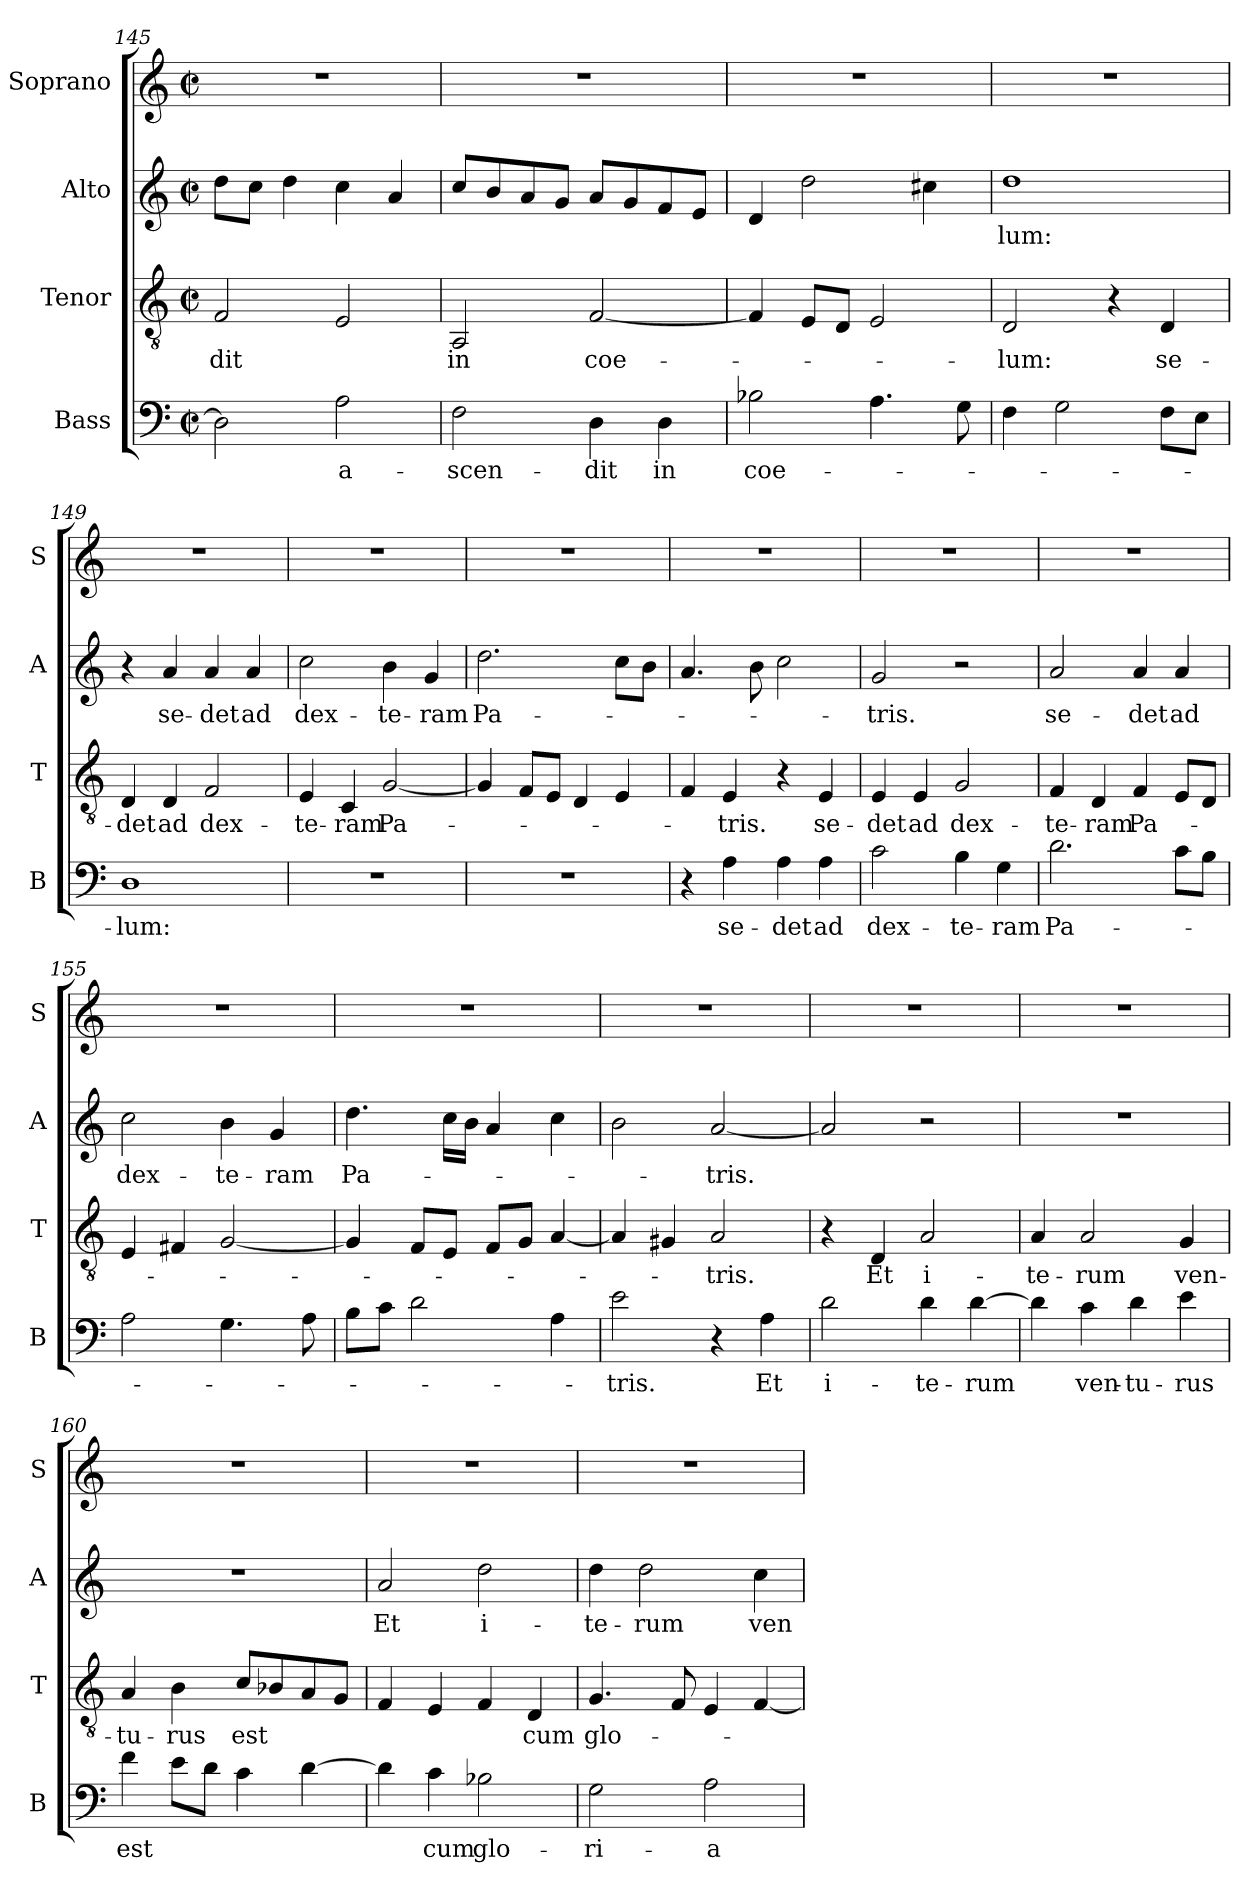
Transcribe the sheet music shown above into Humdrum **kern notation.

**kern	**text	**kern	**text	**kern	**text	**kern
*part4	*part4	*part3	*part3	*part2	*part2	*part1
*staff4	*staff4	*staff3	*staff3	*staff2	*staff2	*staff1
*I"Bass	*	*I"Tenor	*	*I"Alto	*	*I"Soprano
*I'B	*	*I'T	*	*I'A	*	*I'S
*clefF4	*	*clefGv2	*	*clefG2	*	*clefG2
*k[]	*	*k[]	*	*k[]	*	*k[]
*a:	*	*a:	*	*a:	*	*a:
*M2/2	*	*M2/2	*	*M2/2	*	*M2/2
*met(c|)	*	*met(c|)	*	*met(c|)	*	*met(c|)
=145	=145	=145	=145	=145	=145	=145
!	!	!	!LO:LY:b	!	!	!
2D\]	.	2F/	-dit	8dd\L	.	1r
.	.	.	.	8cc\J	.	.
.	.	.	.	4dd\	.	.
!	!LO:LY:b	!	!	!	!	!
2A\	a-	2E/	.	4cc\	.	.
.	.	.	.	4a/	.	.
=146	=146	=146	=146	=146	=146	=146
!	!LO:LY:b	!	!LO:LY:b	!	!	!
2F\	-scen-	2AA/	in	8cc/L	.	1r
.	.	.	.	8b/	.	.
.	.	.	.	8a/	.	.
.	.	.	.	8g/J	.	.
!	!LO:LY:b	!	!LO:LY:b	!	!	!
4D\	-dit	[2F/	coe-	8a/L	.	.
.	.	.	.	8g/	.	.
!	!LO:LY:b	!	!	!	!	!
4D\	in	.	.	8f/	.	.
.	.	.	.	8e/J	.	.
!!LO:LB:g=z
=147	=147	=147	=147	=147	=147	=147
!	!LO:LY:b	!	!	!	!	!
2B-X\	coe-	4F/]	.	4d/	.	1r
.	.	8E/L	.	2dd\	.	.
.	.	8D/J	.	.	.	.
4.A\	.	2E/	.	.	.	.
.	.	.	.	4cc#X\	.	.
8G\	.	.	.	.	.	.
=148	=148	=148	=148	=148	=148	=148
!	!	!	!LO:LY:b	!	!LO:LY:b	!
4F\	.	2D/	-lum:	1dd	-lum:	1r
2G\	.	.	.	.	.	.
.	.	4r	.	.	.	.
!	!	!	!LO:LY:b	!	!	!
8F\L	.	4D/	se-	.	.	.
8E\J	.	.	.	.	.	.
=149	=149	=149	=149	=149	=149	=149
!	!LO:LY:b	!	!LO:LY:b	!	!	!
1D	-lum:	4D/	-det	4r	.	1r
!	!	!	!LO:LY:b	!	!LO:LY:b	!
.	.	4D/	ad	4a/	se-	.
!	!	!	!LO:LY:b	!	!LO:LY:b	!
.	.	2F/	dex-	4a/	-det	.
!	!	!	!	!	!LO:LY:b	!
.	.	.	.	4a/	ad	.
=150	=150	=150	=150	=150	=150	=150
!	!	!	!LO:LY:b	!	!LO:LY:b	!
1r	.	4E/	-te-	2cc\	dex-	1r
!	!	!	!LO:LY:b	!	!	!
.	.	4C/	-ram	.	.	.
!	!	!	!LO:LY:b	!	!LO:LY:b	!
.	.	[2G/	Pa-	4b\	-te-	.
!	!	!	!	!	!LO:LY:b	!
.	.	.	.	4g/	-ram	.
=151	=151	=151	=151	=151	=151	=151
!	!	!	!	!	!LO:LY:b	!
1r	.	4G/]	.	2.dd\	Pa-	1r
.	.	8F/L	.	.	.	.
.	.	8E/J	.	.	.	.
.	.	4D/	.	.	.	.
.	.	4E/	.	8cc\L	.	.
.	.	.	.	8b\J	.	.
=152	=152	=152	=152	=152	=152	=152
4r	.	4F/	.	4.a/	.	1r
!	!LO:LY:b	!	!LO:LY:b	!	!	!
4A\	se-	4E/	-tris.	.	.	.
.	.	.	.	8b\	.	.
!	!LO:LY:b	!	!	!	!	!
4A\	-det	4r	.	2cc\	.	.
!	!LO:LY:b	!	!LO:LY:b	!	!	!
4A\	ad	4E/	se-	.	.	.
=153	=153	=153	=153	=153	=153	=153
!	!LO:LY:b	!	!LO:LY:b	!	!LO:LY:b	!
2c\	dex-	4E/	-det	2g/	-tris.	1r
!	!	!	!LO:LY:b	!	!	!
.	.	4E/	ad	.	.	.
!	!LO:LY:b	!	!LO:LY:b	!	!	!
4B\	-te-	2G/	dex-	2r	.	.
!	!LO:LY:b	!	!	!	!	!
4G\	-ram	.	.	.	.	.
!!LO:LB:g=z
=154	=154	=154	=154	=154	=154	=154
!	!LO:LY:b	!	!LO:LY:b	!	!LO:LY:b	!
2.d\	Pa-	4F/	-te-	2a/	se-	1r
!	!	!	!LO:LY:b	!	!	!
.	.	4D/	-ram	.	.	.
!	!	!	!LO:LY:b	!	!LO:LY:b	!
.	.	4F/	Pa-	4a/	-det	.
!	!	!	!	!	!LO:LY:b	!
8c\L	.	8E/L	.	4a/	ad	.
8B\J	.	8D/J	.	.	.	.
=155	=155	=155	=155	=155	=155	=155
!	!	!	!	!	!LO:LY:b	!
2A\	.	4E/	.	2cc\	dex-	1r
.	.	4F#X/	.	.	.	.
!	!	!	!	!	!LO:LY:b	!
4.G\	.	[2G/	.	4b\	-te-	.
!	!	!	!	!	!LO:LY:b	!
.	.	.	.	4g/	-ram	.
8A\	.	.	.	.	.	.
=156	=156	=156	=156	=156	=156	=156
!	!	!	!	!	!LO:LY:b	!
8B\L	.	4G/]	.	4.dd\	Pa-	1r
8c\J	.	.	.	.	.	.
2d\	.	8F/L	.	.	.	.
.	.	8E/J	.	16cc\LL	.	.
.	.	.	.	16b\JJ	.	.
.	.	8F/L	.	4a/	.	.
.	.	8G/J	.	.	.	.
4A\	.	[4A/	.	4cc\	.	.
=157	=157	=157	=157	=157	=157	=157
!	!LO:LY:b	!	!	!	!	!
2e\	-tris.	4A/]	.	2b\	.	1r
.	.	4G#X/	.	.	.	.
!	!	!	!LO:LY:b	!	!LO:LY:b	!
4r	.	2A/	-tris.	[2a/	-tris.	.
!	!LO:LY:b	!	!	!	!	!
4A\	Et	.	.	.	.	.
=158	=158	=158	=158	=158	=158	=158
!	!LO:LY:b	!	!	!	!	!
2d\	i-	4r	.	2a/]	.	1r
!	!	!	!LO:LY:b	!	!	!
.	.	4D/	Et	.	.	.
!	!LO:LY:b	!	!LO:LY:b	!	!	!
4d\	-te-	2A/	i-	2r	.	.
!	!LO:LY:b	!	!	!	!	!
[4d\	-rum	.	.	.	.	.
=159	=159	=159	=159	=159	=159	=159
!	!	!	!LO:LY:b	!	!	!
4d\]	.	4A/	-te-	1r	.	1r
!	!LO:LY:b	!	!LO:LY:b	!	!	!
4c\	ven-	2A/	-rum	.	.	.
!	!LO:LY:b	!	!	!	!	!
4d\	-tu-	.	.	.	.	.
!	!LO:LY:b	!	!LO:LY:b	!	!	!
4e\	-rus	4G/	ven-	.	.	.
!!LO:LB:g=z
=160	=160	=160	=160	=160	=160	=160
!	!LO:LY:b	!	!LO:LY:b	!	!	!
4f\	est	4A/	-tu-	1r	.	1r
!	!	!	!LO:LY:b	!	!	!
8e\L	.	4B\	-rus	.	.	.
8d\J	.	.	.	.	.	.
!	!	!	!LO:LY:b	!	!	!
4c\	.	8c/L	est	.	.	.
.	.	8B-X/	.	.	.	.
[4d\	.	8A/	.	.	.	.
.	.	8G/J	.	.	.	.
=161	=161	=161	=161	=161	=161	=161
!	!	!	!	!	!LO:LY:b	!
4d\]	.	4F/	.	2a/	Et	1r
!	!LO:LY:b	!	!	!	!	!
4c\	cum	4E/	.	.	.	.
!	!LO:LY:b	!	!	!	!LO:LY:b	!
2B-X\	glo-	4F/	.	2dd\	i-	.
!	!	!	!LO:LY:b	!	!	!
.	.	4D/	cum	.	.	.
=162	=162	=162	=162	=162	=162	=162
!	!LO:LY:b	!	!LO:LY:b	!	!LO:LY:b	!
2G\	-ri-	4.G/	glo-	4dd\	-te-	1r
!	!	!	!	!	!LO:LY:b	!
.	.	.	.	2dd\	-rum	.
.	.	8F/	.	.	.	.
!	!LO:LY:b	!	!	!	!	!
2A\	-a	4E/	.	.	.	.
!	!	!	!	!	!LO:LY:b	!
.	.	[4F/	.	4cc\	ven-	.
=	=	=	=	=	=	=
*-	*-	*-	*-	*-	*-	*-
